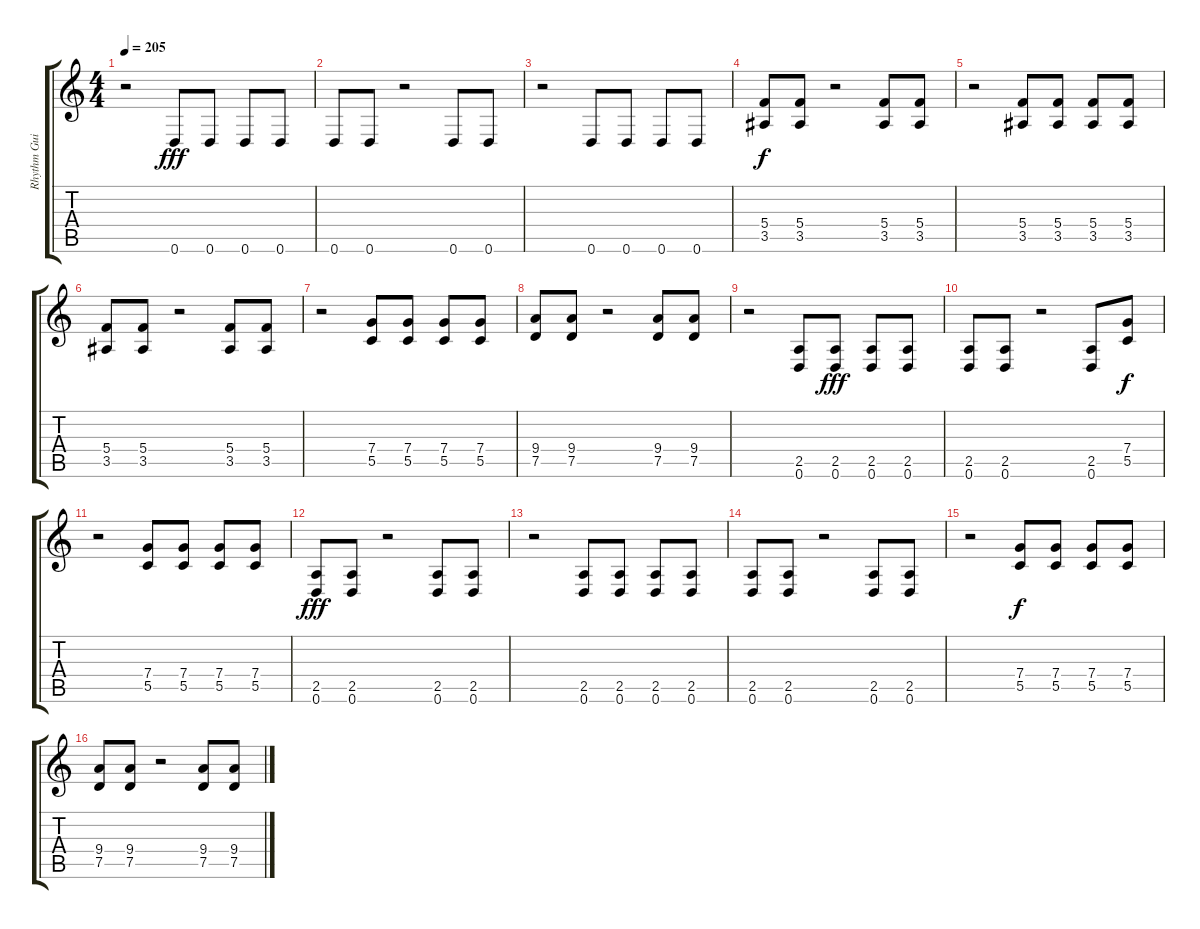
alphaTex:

\track ("Rhythm Guitar" "Rhythm Gui") {instrument distortionguitar}
\staff {score tabs}
\tuning (D4 A3 F3 C3 G2 D2) {hide}
\ts (4 4)
\tempo 205
\clef g2
\ks c
r.2{dy fff} 0.6.8 0.6.8 0.6.8 0.6.8 |
0.6.8 0.6.8 r.2 0.6.8 0.6.8 |
r.2 0.6.8 0.6.8 0.6.8 0.6.8 |
(5.4 3.5).8{dy f} (5.4 3.5).8 r.2 (5.4 3.5).8 (5.4 3.5).8 |
r.2 (5.4 3.5).8 (5.4 3.5).8 (5.4 3.5).8 (5.4 3.5).8 |
(5.4 3.5).8 (5.4 3.5).8 r.2 (5.4 3.5).8 (5.4 3.5).8 |
r.2 (7.4 5.5).8 (7.4 5.5).8 (7.4 5.5).8 (7.4 5.5).8 |
(9.4 7.5).8 (9.4 7.5).8 r.2 (9.4 7.5).8 (9.4 7.5).8 |
r.2 (2.5 0.6).8 (2.5 0.6).8{dy fff} (2.5 0.6).8 (2.5 0.6).8 |
(2.5 0.6).8 (2.5 0.6).8 r.2 (2.5 0.6).8 (7.4 5.5).8{dy f} |
r.2 (7.4 5.5).8 (7.4 5.5).8 (7.4 5.5).8 (7.4 5.5).8 |
(2.5 0.6).8{dy fff} (2.5 0.6).8 r.2 (2.5 0.6).8 (2.5 0.6).8 |
r.2 (2.5 0.6).8 (2.5 0.6).8 (2.5 0.6).8 (2.5 0.6).8 |
(2.5 0.6).8 (2.5 0.6).8 r.2 (2.5 0.6).8 (2.5 0.6).8 |
r.2 (7.4 5.5).8{dy f} (7.4 5.5).8 (7.4 5.5).8 (7.4 5.5).8 |
(9.4 7.5).8 (9.4 7.5).8 r.2 (9.4 7.5).8 (9.4 7.5).8
